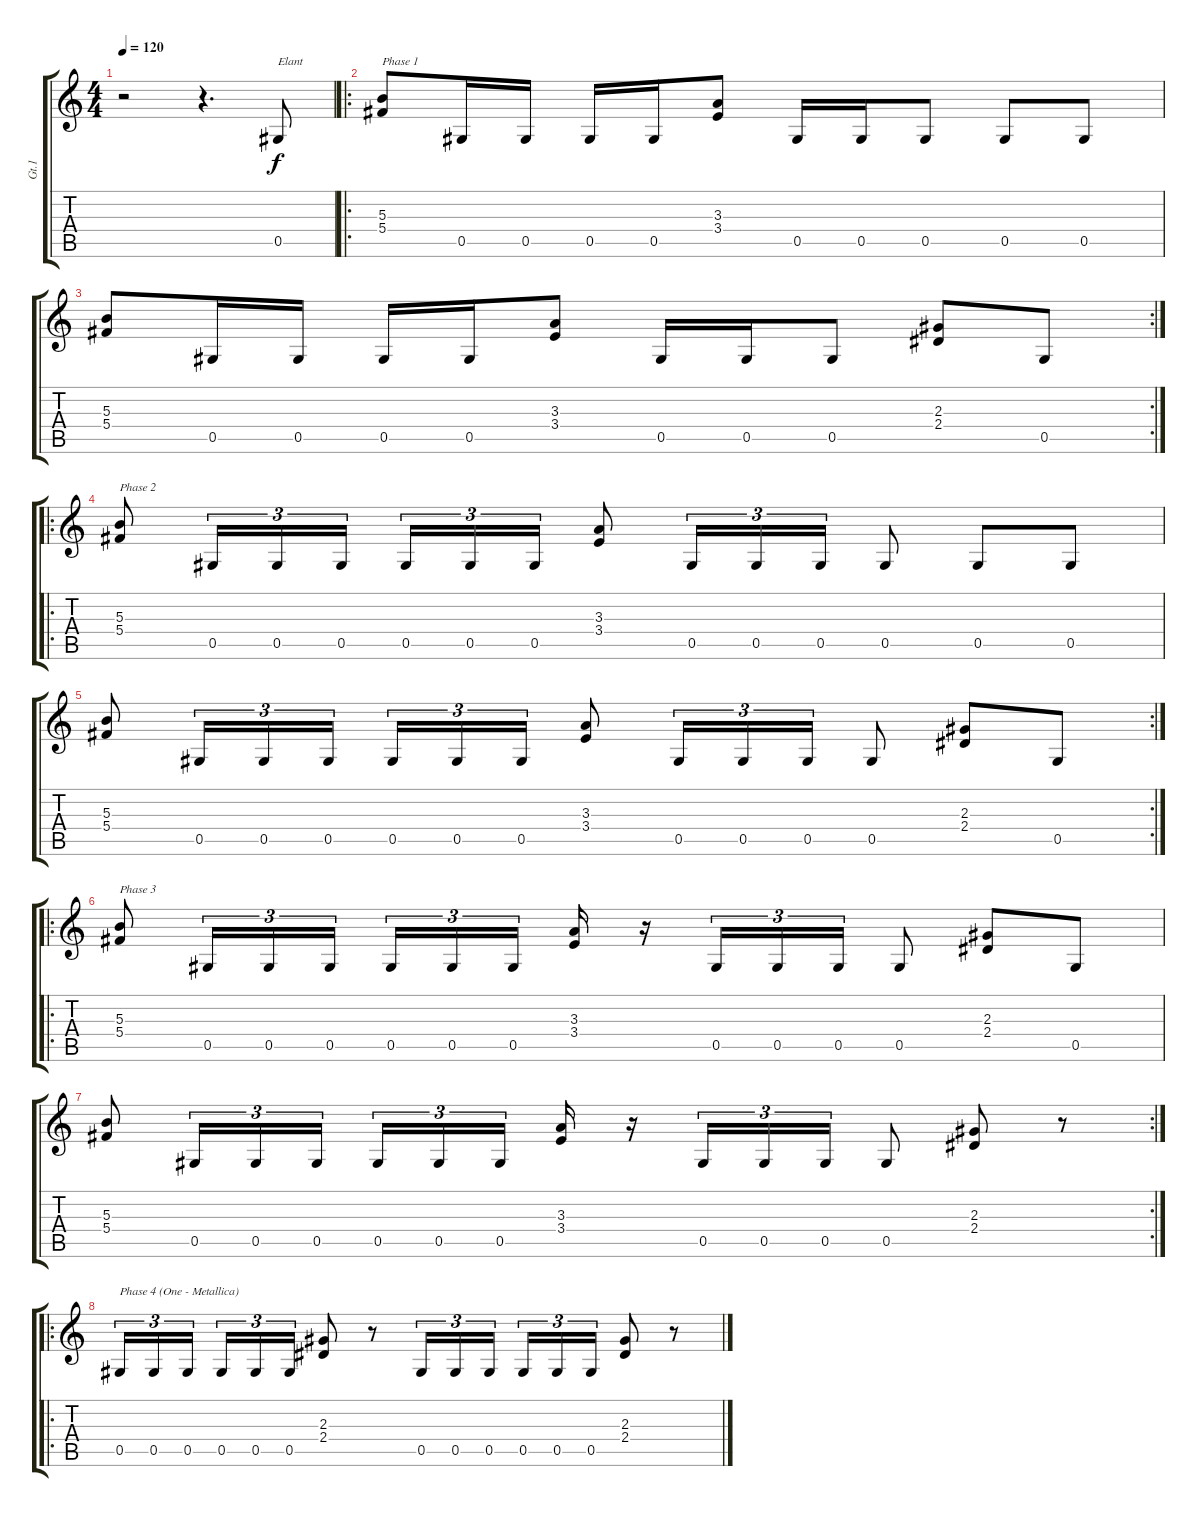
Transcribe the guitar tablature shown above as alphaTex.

\track ("Gt.1" "Gt.1") {instrument overdrivenguitar}
\staff {score tabs}
\tuning (Eb4 Bb3 Gb3 Db3 Ab2 Eb2) {hide}
\ts (4 4)
\tempo 120
\clef g2
\ks c
r.2{dy f instrument overdrivenguitar} r.4{d} 0.5.8{txt "Elant"} |
\ro
(5.3 5.4).8{txt "Phase 1"} 0.5.16 0.5.16 0.5.16 0.5.16 (3.3 3.4).8 0.5.16 0.5.16 0.5.8 0.5.8 0.5.8 |
\rc 2
(5.3 5.4).8 0.5.16 0.5.16 0.5.16 0.5.16 (3.3 3.4).8 0.5.16 0.5.16 0.5.8 (2.3 2.4).8 0.5.8 |
\ro
(5.3 5.4).8{txt "Phase 2"} 0.5.16{tu (3 2)} 0.5.16{tu (3 2)} 0.5.16{tu (3 2)} 0.5.16{tu (3 2)} 0.5.16{tu (3 2)} 0.5.16{tu (3 2)} (3.3 3.4).8 0.5.16{tu (3 2)} 0.5.16{tu (3 2)} 0.5.16{tu (3 2)} 0.5.8 0.5.8 0.5.8 |
\rc 2
(5.3 5.4).8 0.5.16{tu (3 2)} 0.5.16{tu (3 2)} 0.5.16{tu (3 2)} 0.5.16{tu (3 2)} 0.5.16{tu (3 2)} 0.5.16{tu (3 2)} (3.3 3.4).8 0.5.16{tu (3 2)} 0.5.16{tu (3 2)} 0.5.16{tu (3 2)} 0.5.8 (2.3 2.4).8 0.5.8 |
\ro
(5.3 5.4).8{txt "Phase 3"} 0.5.16{tu (3 2)} 0.5.16{tu (3 2)} 0.5.16{tu (3 2)} 0.5.16{tu (3 2)} 0.5.16{tu (3 2)} 0.5.16{tu (3 2)} (3.3 3.4).16 r.16 0.5.16{tu (3 2)} 0.5.16{tu (3 2)} 0.5.16{tu (3 2)} 0.5.8 (2.3 2.4).8 0.5.8 |
\rc 2
(5.3 5.4).8 0.5.16{tu (3 2)} 0.5.16{tu (3 2)} 0.5.16{tu (3 2)} 0.5.16{tu (3 2)} 0.5.16{tu (3 2)} 0.5.16{tu (3 2)} (3.3 3.4).16 r.16 0.5.16{tu (3 2)} 0.5.16{tu (3 2)} 0.5.16{tu (3 2)} 0.5.8 (2.3 2.4).8 r.8 |
\ro
0.5.16{tu (3 2) txt "Phase 4 (One - Metallica)"} 0.5.16{tu (3 2)} 0.5.16{tu (3 2)} 0.5.16{tu (3 2)} 0.5.16{tu (3 2)} 0.5.16{tu (3 2)} (2.3 2.4).8 r.8 0.5.16{tu (3 2)} 0.5.16{tu (3 2)} 0.5.16{tu (3 2)} 0.5.16{tu (3 2)} 0.5.16{tu (3 2)} 0.5.16{tu (3 2)} (2.3 2.4).8 r.8
